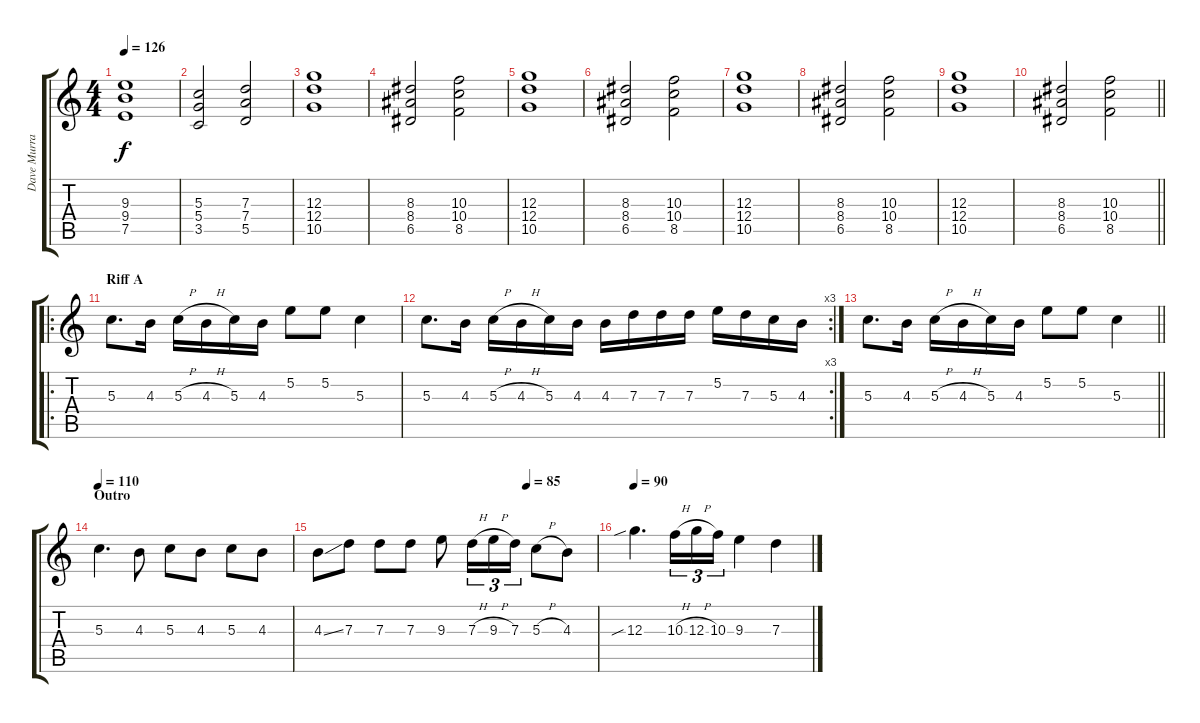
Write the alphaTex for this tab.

\track ("Dave Murray" "Dave Murra") {instrument distortionguitar}
\staff {score tabs}
\tuning (E4 B3 G3 D3 A2 E2) {hide}
\ts (4 4)
\tempo 126
\clef g2
\ks c
(9.3 9.4 7.5).1{dy f} |
(5.3 5.4 3.5).2 (7.3 7.4 5.5).2 |
(12.3 12.4 10.5).1 |
(8.3 8.4 6.5).2 (10.3 10.4 8.5).2 |
(12.3 12.4 10.5).1 |
(8.3 8.4 6.5).2 (10.3 10.4 8.5).2 |
(12.3 12.4 10.5).1 |
(8.3 8.4 6.5).2 (10.3 10.4 8.5).2 |
(12.3 12.4 10.5).1 |
\barLineRight lightlight
(8.3 8.4 6.5).2 (10.3 10.4 8.5).2 |
\ro
\section ("" "Riff A")
5.3.8{d} 4.3.16 5.3{h}.16 4.3{h}.16 5.3.16 4.3.16 5.2.8 5.2.8 5.3.4 |
\rc 3
5.3.8{d} 4.3.16 5.3{h}.16 4.3{h}.16 5.3.16 4.3.16 4.3.16 7.3.16 7.3.16 7.3.16 5.2.16 7.3.16 5.3.16 4.3.16 |
\barLineRight lightlight
5.3.8{d} 4.3.16 5.3{h}.16 4.3{h}.16 5.3.16 4.3.16 5.2.8 5.2.8 5.3.4 |
\section ("" "Outro")
\tempo 110
5.3.4{d} 4.3.8 5.3.8 4.3.8 5.3.8 4.3.8 |
\tempo (85 0.75)
4.3{ss}.8 7.3.8 7.3.8 7.3.8 9.3.8 7.3{h}.16{tu (3 2)} 9.3{h}.16{tu (3 2)} 7.3.16{tu (3 2)} 5.3{h}.8 4.3.8 |
\tempo 90
12.3{sib}.4{d} 10.3{h}.16{tu (3 2)} 12.3{h}.16{tu (3 2)} 10.3.16{tu (3 2)} 9.3.4 7.3.4
